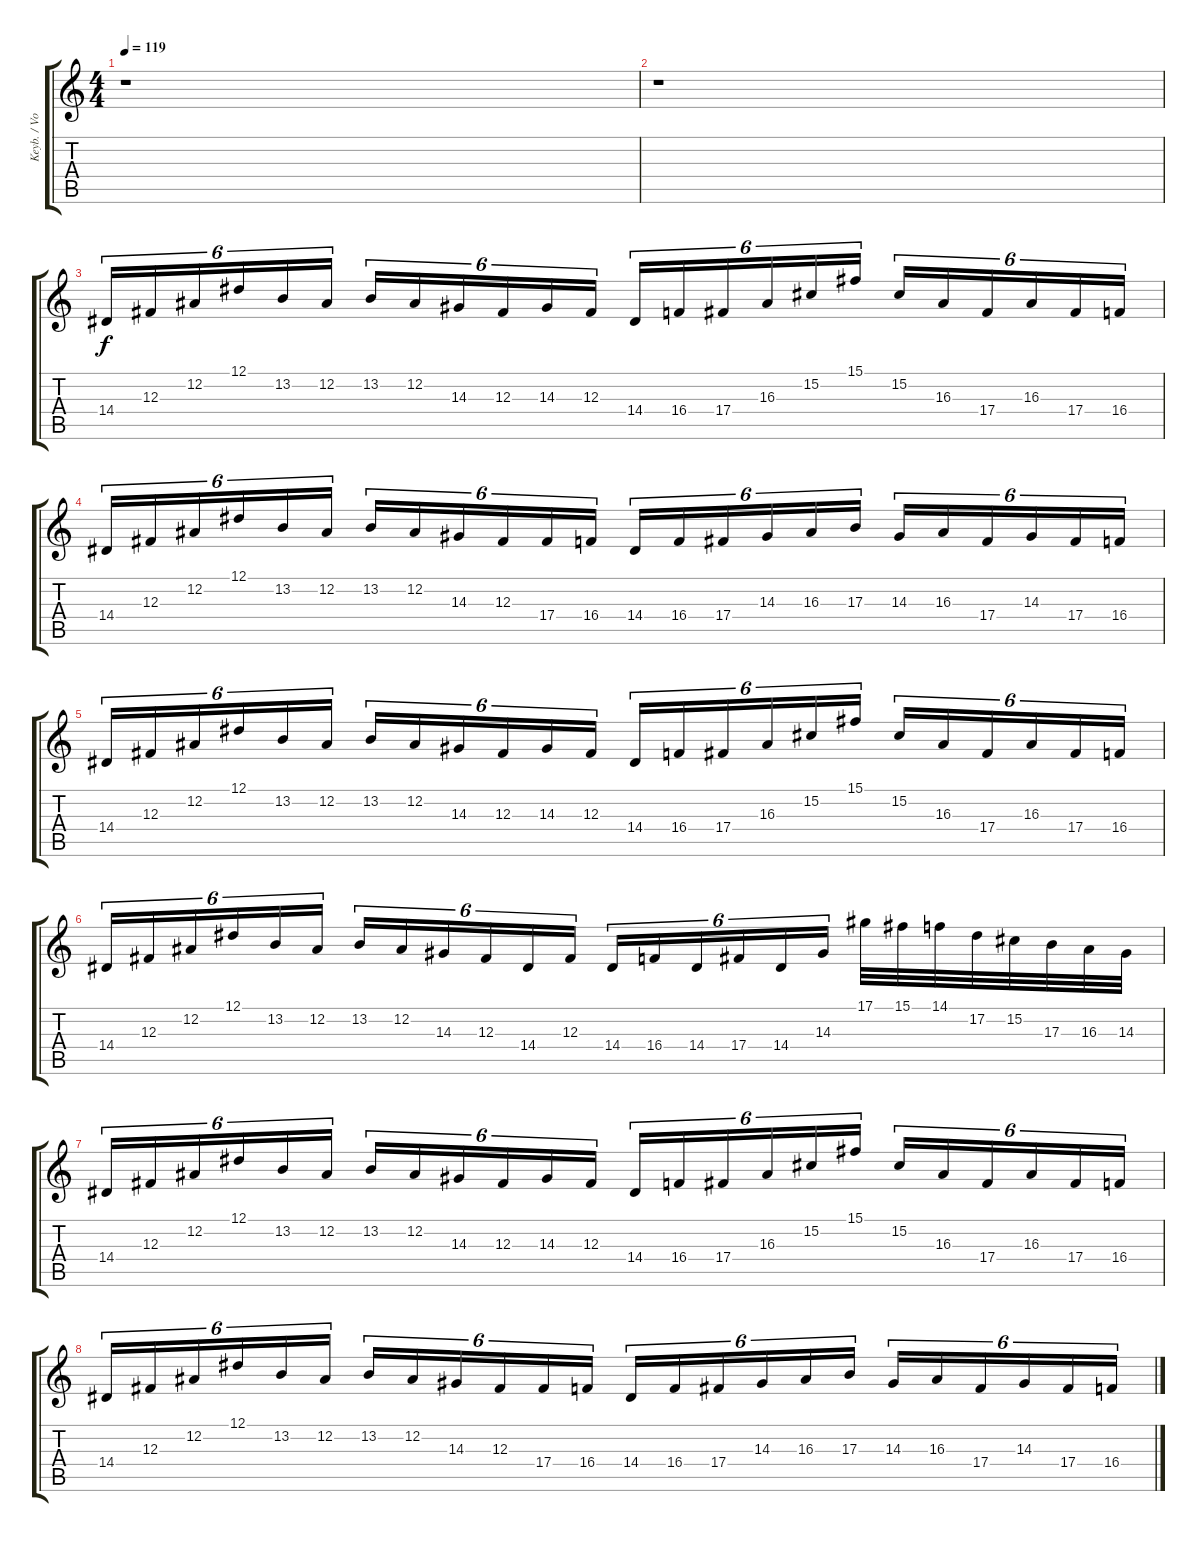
\track ("Keyb. / Voice" "Keyb. / Vo") {instrument lead2sawtooth}
\staff {score tabs}
\tuning (Eb4 Bb3 Gb3 Db3 Ab2 Eb2) {hide}
\ts (4 4)
\tempo 119
\clef g2
\ks c
r.1{dy f instrument lead2sawtooth} |
r.1 |
14.4.16{tu (6 4)} 12.3.16{tu (6 4)} 12.2.16{tu (6 4)} 12.1.16{tu (6 4)} 13.2.16{tu (6 4)} 12.2.16{tu (6 4)} 13.2.16{tu (6 4)} 12.2.16{tu (6 4)} 14.3.16{tu (6 4)} 12.3.16{tu (6 4)} 14.3.16{tu (6 4)} 12.3.16{tu (6 4)} 14.4.16{tu (6 4)} 16.4.16{tu (6 4)} 17.4.16{tu (6 4)} 16.3.16{tu (6 4)} 15.2.16{tu (6 4)} 15.1.16{tu (6 4)} 15.2.16{tu (6 4)} 16.3.16{tu (6 4)} 17.4.16{tu (6 4)} 16.3.16{tu (6 4)} 17.4.16{tu (6 4)} 16.4.16{tu (6 4)} |
14.4.16{tu (6 4)} 12.3.16{tu (6 4)} 12.2.16{tu (6 4)} 12.1.16{tu (6 4)} 13.2.16{tu (6 4)} 12.2.16{tu (6 4)} 13.2.16{tu (6 4)} 12.2.16{tu (6 4)} 14.3.16{tu (6 4)} 12.3.16{tu (6 4)} 17.4.16{tu (6 4)} 16.4.16{tu (6 4)} 14.4.16{tu (6 4)} 16.4.16{tu (6 4)} 17.4.16{tu (6 4)} 14.3.16{tu (6 4)} 16.3.16{tu (6 4)} 17.3.16{tu (6 4)} 14.3.16{tu (6 4)} 16.3.16{tu (6 4)} 17.4.16{tu (6 4)} 14.3.16{tu (6 4)} 17.4.16{tu (6 4)} 16.4.16{tu (6 4)} |
14.4.16{tu (6 4)} 12.3.16{tu (6 4)} 12.2.16{tu (6 4)} 12.1.16{tu (6 4)} 13.2.16{tu (6 4)} 12.2.16{tu (6 4)} 13.2.16{tu (6 4)} 12.2.16{tu (6 4)} 14.3.16{tu (6 4)} 12.3.16{tu (6 4)} 14.3.16{tu (6 4)} 12.3.16{tu (6 4)} 14.4.16{tu (6 4)} 16.4.16{tu (6 4)} 17.4.16{tu (6 4)} 16.3.16{tu (6 4)} 15.2.16{tu (6 4)} 15.1.16{tu (6 4)} 15.2.16{tu (6 4)} 16.3.16{tu (6 4)} 17.4.16{tu (6 4)} 16.3.16{tu (6 4)} 17.4.16{tu (6 4)} 16.4.16{tu (6 4)} |
14.4.16{tu (6 4)} 12.3.16{tu (6 4)} 12.2.16{tu (6 4)} 12.1.16{tu (6 4)} 13.2.16{tu (6 4)} 12.2.16{tu (6 4)} 13.2.16{tu (6 4)} 12.2.16{tu (6 4)} 14.3.16{tu (6 4)} 12.3.16{tu (6 4)} 14.4.16{tu (6 4)} 12.3.16{tu (6 4)} 14.4.16{tu (6 4)} 16.4.16{tu (6 4)} 14.4.16{tu (6 4)} 17.4.16{tu (6 4)} 14.4.16{tu (6 4)} 14.3.16{tu (6 4)} 17.1.32 15.1.32 14.1.32 17.2.32 15.2.32 17.3.32 16.3.32 14.3.32 |
14.4.16{tu (6 4)} 12.3.16{tu (6 4)} 12.2.16{tu (6 4)} 12.1.16{tu (6 4)} 13.2.16{tu (6 4)} 12.2.16{tu (6 4)} 13.2.16{tu (6 4)} 12.2.16{tu (6 4)} 14.3.16{tu (6 4)} 12.3.16{tu (6 4)} 14.3.16{tu (6 4)} 12.3.16{tu (6 4)} 14.4.16{tu (6 4)} 16.4.16{tu (6 4)} 17.4.16{tu (6 4)} 16.3.16{tu (6 4)} 15.2.16{tu (6 4)} 15.1.16{tu (6 4)} 15.2.16{tu (6 4)} 16.3.16{tu (6 4)} 17.4.16{tu (6 4)} 16.3.16{tu (6 4)} 17.4.16{tu (6 4)} 16.4.16{tu (6 4)} |
14.4.16{tu (6 4)} 12.3.16{tu (6 4)} 12.2.16{tu (6 4)} 12.1.16{tu (6 4)} 13.2.16{tu (6 4)} 12.2.16{tu (6 4)} 13.2.16{tu (6 4)} 12.2.16{tu (6 4)} 14.3.16{tu (6 4)} 12.3.16{tu (6 4)} 17.4.16{tu (6 4)} 16.4.16{tu (6 4)} 14.4.16{tu (6 4)} 16.4.16{tu (6 4)} 17.4.16{tu (6 4)} 14.3.16{tu (6 4)} 16.3.16{tu (6 4)} 17.3.16{tu (6 4)} 14.3.16{tu (6 4)} 16.3.16{tu (6 4)} 17.4.16{tu (6 4)} 14.3.16{tu (6 4)} 17.4.16{tu (6 4)} 16.4.16{tu (6 4)}
